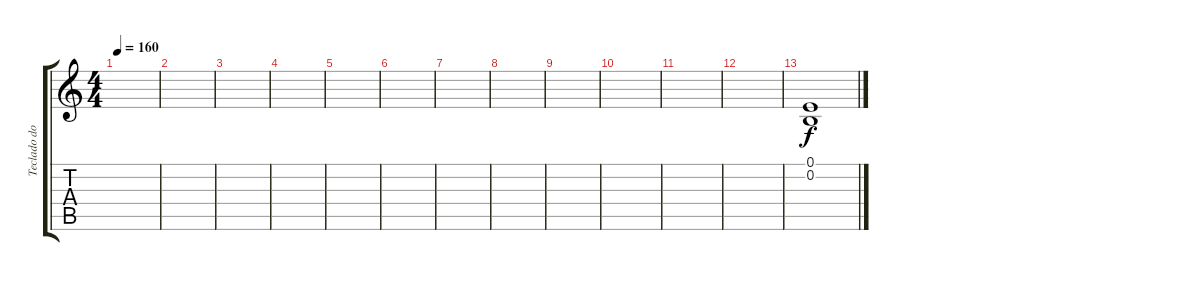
\track ("Teclado doblado" "Teclado do") {instrument churchorgan}
\staff {score tabs}
\tuning (E4 B3 G3 D3 A2 E2) {hide}
\ts (4 4)
\tempo 160
\clef g2
\ks c
|
|
|
|
|
|
|
|
|
|
|
|
(0.1 0.2).1{dy f}
